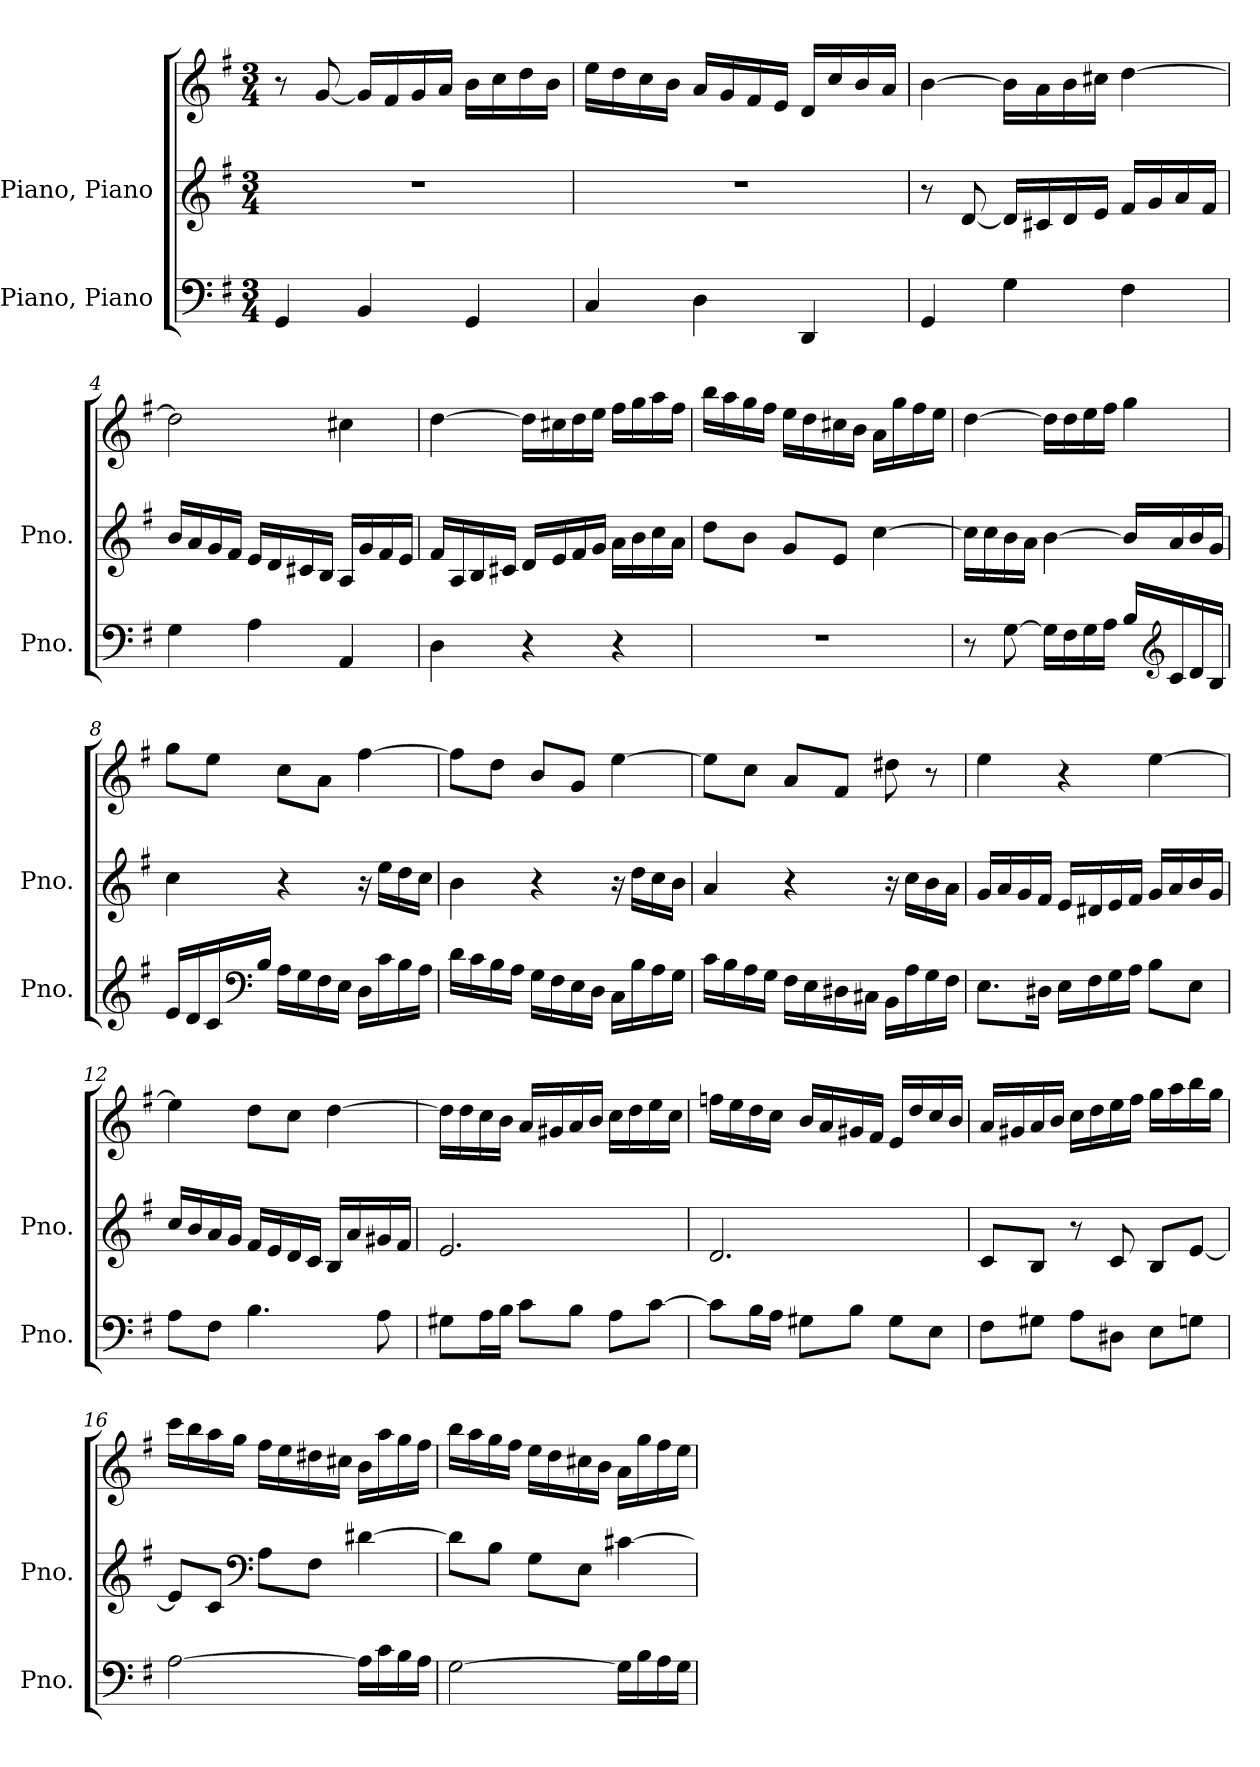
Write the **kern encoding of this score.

**kern	**kern	**kern
*part2	*part1	*part1
*staff3	*staff2	*staff1
*I"Piano, Piano	*I"Piano, Piano	*
*I'Pno.	*I'Pno.	*
*clefF4	*clefG2	*clefG2
*k[f#]	*k[f#]	*k[f#]
*M3/4	*M3/4	*M3/4
*MM120	*MM120	*MM120
=1	=1	=1
4GG/	2.r	8r
.	.	[8g/
4BB/	.	16g/LL]
.	.	16f#/
.	.	16g/
.	.	16a/JJ
4GG/	.	16b\LL
.	.	16cc\
.	.	16dd\
.	.	16b\JJ
=2	=2	=2
4C/	2.r	16ee\LL
.	.	16dd\
.	.	16cc\
.	.	16b\JJ
4D\	.	16a/LL
.	.	16g/
.	.	16f#/
.	.	16e/JJ
4DD/	.	16d/LL
.	.	16cc/
.	.	16b/
.	.	16a/JJ
=3	=3	=3
4GG/	8r	[4b\
.	[8d/	.
4G\	16d/LL]	16b\LL]
.	16c#X/	16a\
.	16d/	16b\
.	16e/JJ	16cc#X\JJ
4F#\	16f#/LL	[4dd\
.	16g/	.
.	16a/	.
.	16f#/JJ	.
!!LO:LB:g=z
=4	=4	=4
4G\	16b/LL	2dd\]
.	16a/	.
.	16g/	.
.	16f#/JJ	.
4A\	16e/LL	.
.	16d/	.
.	16c#X/	.
.	16B/JJ	.
4AA/	16A/LL	4cc#X\
.	16g/	.
.	16f#/	.
.	16e/JJ	.
=5	=5	=5
4D\	16f#/LL	[4dd\
.	16A/	.
.	16B/	.
.	16c#X/JJ	.
4r	16d/LL	16dd\LL]
.	16e/	16cc#X\
.	16f#/	16dd\
.	16g/JJ	16ee\JJ
4r	16a\LL	16ff#\LL
.	16b\	16gg\
.	16cc\	16aa\
.	16a\JJ	16ff#\JJ
=6	=6	=6
2.r	8dd\L	16bb\LL
.	.	16aa\
.	8b\J	16gg\
.	.	16ff#\JJ
.	8g/L	16ee\LL
.	.	16dd\
.	8e/J	16cc#X\
.	.	16b\JJ
.	[4cc\	16a\LL
.	.	16gg\
.	.	16ff#\
.	.	16ee\JJ
!!LO:LB:g=z
=7	=7	=7
8r	16cc\LL]	[4dd\
.	16cc\	.
[8G\	16b\	.
.	16a\JJ	.
16G\LL]	[4b\	16dd\LL]
16F#\	.	16dd\
16G\	.	16ee\
16A\JJ	.	16ff#\JJ
16B/LL	16b/LL]	4gg\
*clefG2	*	*
16c/	16a/	.
16d/	16b/	.
16B/JJ	16g/JJ	.
=8	=8	=8
16e/LL	4cc\	8gg\L
16d/	.	.
16c/	.	8ee\J
*clefF4	*	*
16B/JJ	.	.
16A\LL	4r	8cc\L
16G\	.	.
16F#\	.	8a\J
16E\JJ	.	.
16D\LL	16r	[4ff#\
16c\	16ee\LL	.
16B\	16dd\	.
16A\JJ	16cc\JJ	.
=9	=9	=9
16d\LL	4b\	8ff#\L]
16c\	.	.
16B\	.	8dd\J
16A\JJ	.	.
16G\LL	4r	8b/L
16F#\	.	.
16E\	.	8g/J
16D\JJ	.	.
16C\LL	16r	[4ee\
16B\	16dd\LL	.
16A\	16cc\	.
16G\JJ	16b\JJ	.
!!LO:LB:g=z
=10	=10	=10
16c\LL	4a/	8ee\L]
16B\	.	.
16A\	.	8cc\J
16G\JJ	.	.
16F#\LL	4r	8a/L
16E\	.	.
16D#X\	.	8f#/J
16C#X\JJ	.	.
16BB\LL	16r	8dd#X\
16A\	16cc\LL	.
16G\	16b\	8r
16F#\JJ	16a\JJ	.
=11	=11	=11
8.E\L	16g/LL	4ee\
.	16a/	.
.	16g/	.
16D#X\Jk	16f#/JJ	.
16E\LL	16e/LL	4r
16F#\	16d#X/	.
16G\	16e/	.
16A\JJ	16f#/JJ	.
8B\L	16g/LL	[4ee\
.	16a/	.
8E\J	16b/	.
.	16g/JJ	.
=12	=12	=12
8A\L	16cc/LL	4ee\]
.	16b/	.
8F#\J	16a/	.
.	16g/JJ	.
4.B\	16f#/LL	8dd\L
.	16e/	.
.	16d/	8cc\J
.	16c/JJ	.
.	16B/LL	[4dd\
.	16a/	.
8A\	16g#X/	.
.	16f#/JJ	.
!!LO:PB:g=z
=13	=13	=13
8G#X\L	2.e/	16dd\LL]
.	.	16dd\
16A\L	.	16cc\
16B\JJ	.	16b\JJ
8c\L	.	16a/LL
.	.	16g#X/
8B\J	.	16a/
.	.	16b/JJ
8A\L	.	16cc\LL
.	.	16dd\
[8c\J	.	16ee\
.	.	16cc\JJ
=14	=14	=14
8c\L]	2.d/	16ffn\LL
.	.	16ee\
16B\L	.	16dd\
16A\JJ	.	16cc\JJ
8G#X\L	.	16b/LL
.	.	16a/
8B\J	.	16g#X/
.	.	16f#/JJ
8G#\L	.	16e/LL
.	.	16dd/
8E\J	.	16cc/
.	.	16b/JJ
=15	=15	=15
8F#\L	8c/L	16a/LL
.	.	16g#X/
8G#X\J	8B/J	16a/
.	.	16b/JJ
8A\L	8r	16cc\LL
.	.	16dd\
8D#X\J	8c/	16ee\
.	.	16ff#\JJ
8E\L	8B/L	16gg\LL
.	.	16aa\
8Gn\J	[8e/J	16bb\
.	.	16gg\JJ
!!LO:LB:g=z
=16	=16	=16
[2A\	8e/L]	16ccc\LL
.	.	16bb\
.	8c/J	16aa\
.	.	16gg\JJ
*	*clefF4	*
.	8A\L	16ff#\LL
.	.	16ee\
.	8F#\J	16dd#X\
.	.	16cc#X\JJ
16A\LL]	[4d#X\	16b\LL
16c\	.	16aa\
16B\	.	16gg\
16A\JJ	.	16ff#\JJ
=17	=17	=17
[2G\	8d#\L]	16bb\LL
.	.	16aa\
.	8B\J	16gg\
.	.	16ff#\JJ
.	8G\L	16ee\LL
.	.	16dd\
.	8E\J	16cc#X\
.	.	16b\JJ
16G\LL]	[4c#X\	16a\LL
16B\	.	16gg\
16A\	.	16ff#\
16G\JJ	.	16ee\JJ
=	=	=
*-	*-	*-
